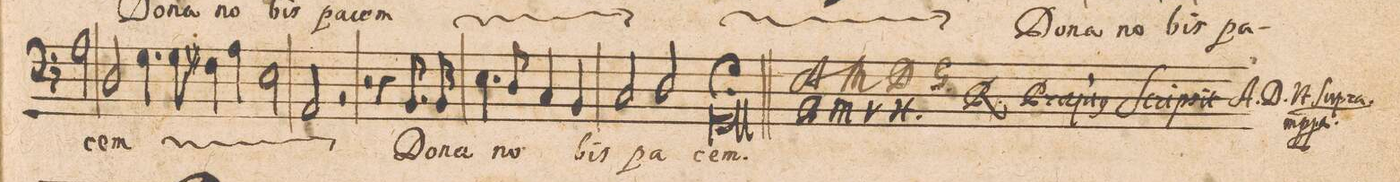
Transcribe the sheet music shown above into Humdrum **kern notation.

**kern	**text
*I"BASSVS.	*
*clefF4	*
*k[]	*
*met(C|)	*
*M2/1	*
2A\	pa-
=55-	=55-
2D/	-cem
*	*ij
4.G\	Do-
8G\	-na
4F#X\	no-
4A\	-bis
2E\	pa-
=56-	=56-
2AA/	-cem
2r	.
2r	.
4r	.
*	*Xij
8.BB/	Do-
16BB/	-na
=57-	=57-
4.E\	no-
8D/	.
4C/	.
4BB/	.
2C/	-bis
2D/	pa-
=58-	=58-
0GG/;	-cem.
==	==
*-	*-
